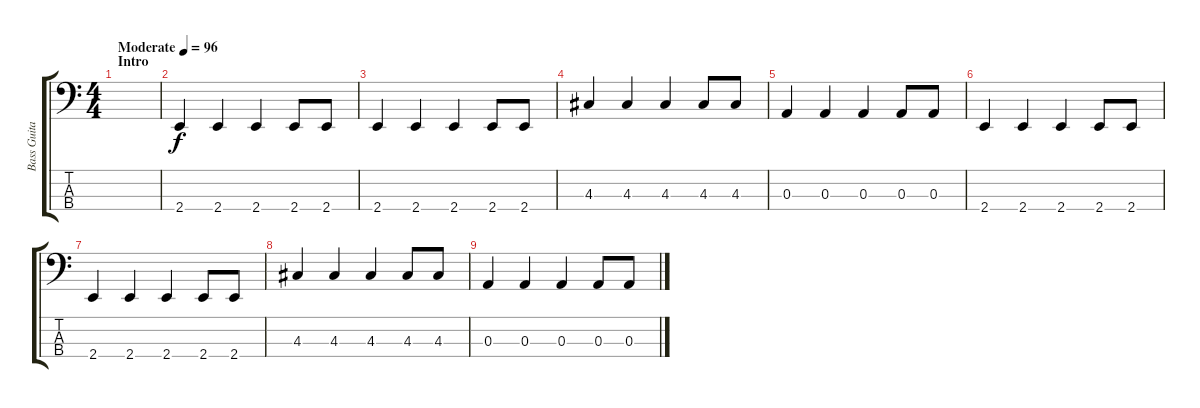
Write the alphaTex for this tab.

\track ("Bass Guitar" "Bass Guita") {instrument electricbassfinger}
\staff {score tabs}
\tuning (G2 D2 A1 D1) {hide}
\ts (4 4)
\section ("" "Intro")
\tempo (96 "Moderate")
\clef f4
\ks c
|
2.4.4 2.4.4 2.4.4 2.4.8 2.4.8 |
2.4.4 2.4.4 2.4.4 2.4.8 2.4.8 |
4.3.4 4.3.4 4.3.4 4.3.8 4.3.8 |
0.3.4 0.3.4 0.3.4 0.3.8 0.3.8 |
2.4.4 2.4.4 2.4.4 2.4.8 2.4.8 |
2.4.4 2.4.4 2.4.4 2.4.8 2.4.8 |
4.3.4 4.3.4 4.3.4 4.3.8 4.3.8 |
0.3.4 0.3.4 0.3.4 0.3.8 0.3.8
